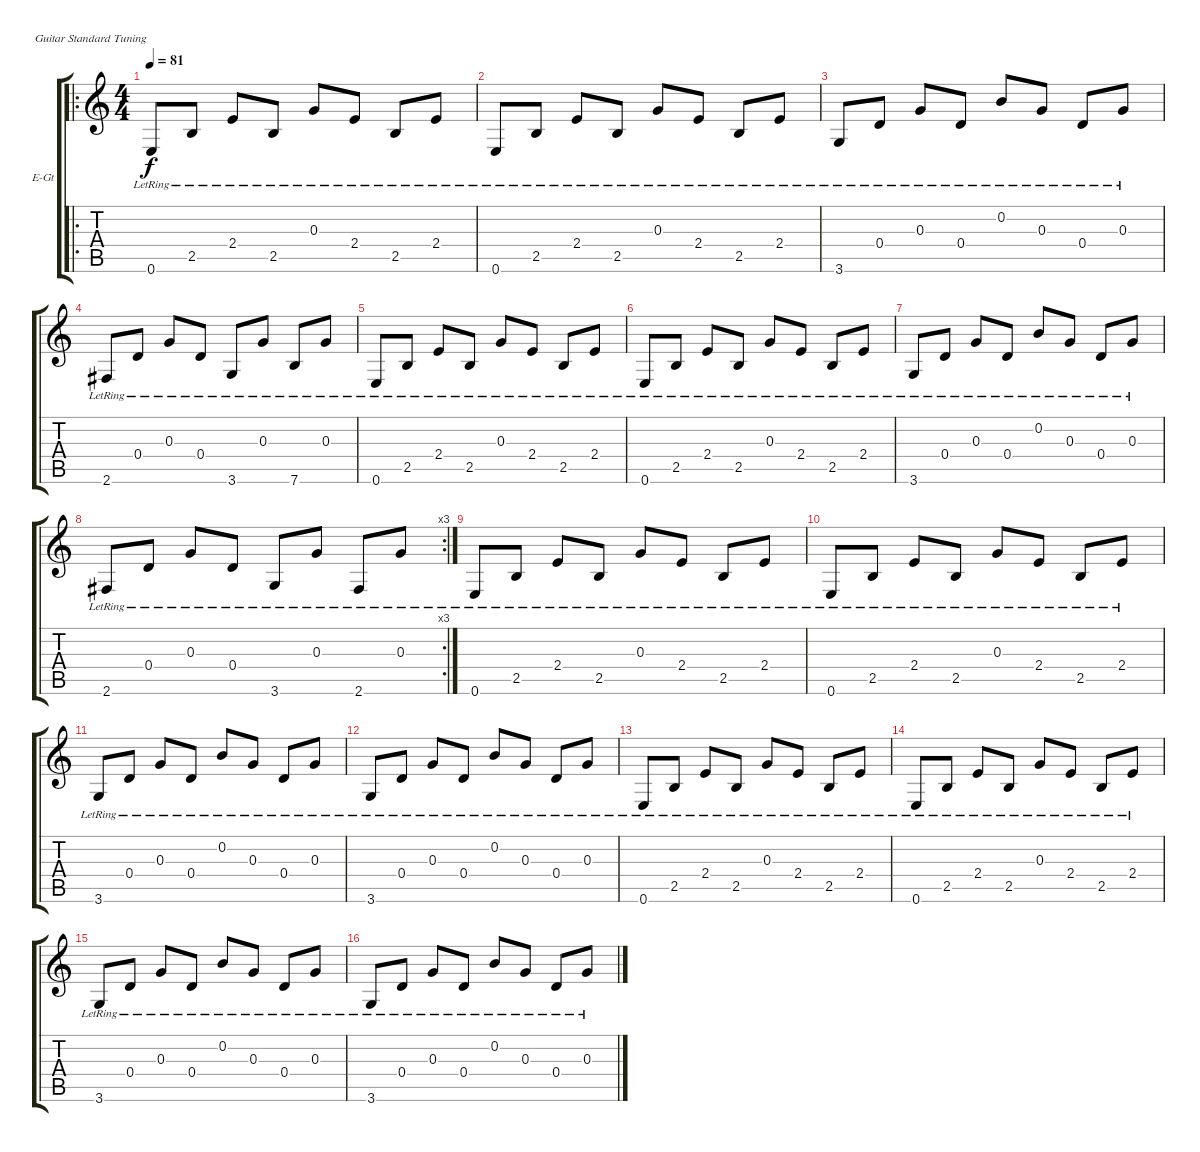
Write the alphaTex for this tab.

\bracketExtendMode groupsimilarinstruments
\firstSystemTrackNameOrientation horizontal
\otherSystemsTrackNameOrientation horizontal
\track ("Piste 1" "E-Gt") {instrument distortionguitar}
\staff {score tabs}
\tuning (E4 B3 G3 D3 A2 E2)
\ro
\ts (4 4)
\tempo 81
\clef g2
\ks c
0.6{lr}.8{dy f} 2.5{lr}.8 2.4{lr}.8 2.5{lr}.8 0.3{lr}.8 2.4{lr}.8 2.5{lr}.8 2.4{lr}.8 |
0.6{lr}.8 2.5{lr}.8 2.4{lr}.8 2.5{lr}.8 0.3{lr}.8 2.4{lr}.8 2.5{lr}.8 2.4{lr}.8 |
3.6{lr}.8 0.4{lr}.8 0.3{lr}.8 0.4{lr}.8 0.2{lr}.8 0.3{lr}.8 0.4{lr}.8 0.3{lr}.8 |
2.6{lr}.8 0.4{lr}.8 0.3{lr}.8 0.4{lr}.8 3.6{lr}.8 0.3{lr}.8 7.6{lr}.8 0.3{lr}.8 |
0.6{lr}.8 2.5{lr}.8 2.4{lr}.8 2.5{lr}.8 0.3{lr}.8 2.4{lr}.8 2.5{lr}.8 2.4{lr}.8 |
0.6{lr}.8 2.5{lr}.8 2.4{lr}.8 2.5{lr}.8 0.3{lr}.8 2.4{lr}.8 2.5{lr}.8 2.4{lr}.8 |
3.6{lr}.8 0.4{lr}.8 0.3{lr}.8 0.4{lr}.8 0.2{lr}.8 0.3{lr}.8 0.4{lr}.8 0.3{lr}.8 |
\rc 3
2.6{lr}.8 0.4{lr}.8 0.3{lr}.8 0.4{lr}.8 3.6{lr}.8 0.3{lr}.8 2.6{lr}.8 0.3{lr}.8 |
0.6{lr}.8 2.5{lr}.8 2.4{lr}.8 2.5{lr}.8 0.3{lr}.8 2.4{lr}.8 2.5{lr}.8 2.4{lr}.8 |
0.6{lr}.8 2.5{lr}.8 2.4{lr}.8 2.5{lr}.8 0.3{lr}.8 2.4{lr}.8 2.5{lr}.8 2.4{lr}.8 |
3.6{lr}.8 0.4{lr}.8 0.3{lr}.8 0.4{lr}.8 0.2{lr}.8 0.3{lr}.8 0.4{lr}.8 0.3{lr}.8 |
3.6{lr}.8 0.4{lr}.8 0.3{lr}.8 0.4{lr}.8 0.2{lr}.8 0.3{lr}.8 0.4{lr}.8 0.3{lr}.8 |
0.6{lr}.8 2.5{lr}.8 2.4{lr}.8 2.5{lr}.8 0.3{lr}.8 2.4{lr}.8 2.5{lr}.8 2.4{lr}.8 |
0.6{lr}.8 2.5{lr}.8 2.4{lr}.8 2.5{lr}.8 0.3{lr}.8 2.4{lr}.8 2.5{lr}.8 2.4{lr}.8 |
3.6{lr}.8 0.4{lr}.8 0.3{lr}.8 0.4{lr}.8 0.2{lr}.8 0.3{lr}.8 0.4{lr}.8 0.3{lr}.8 |
3.6{lr}.8 0.4{lr}.8 0.3{lr}.8 0.4{lr}.8 0.2{lr}.8 0.3{lr}.8 0.4{lr}.8 0.3{lr}.8
